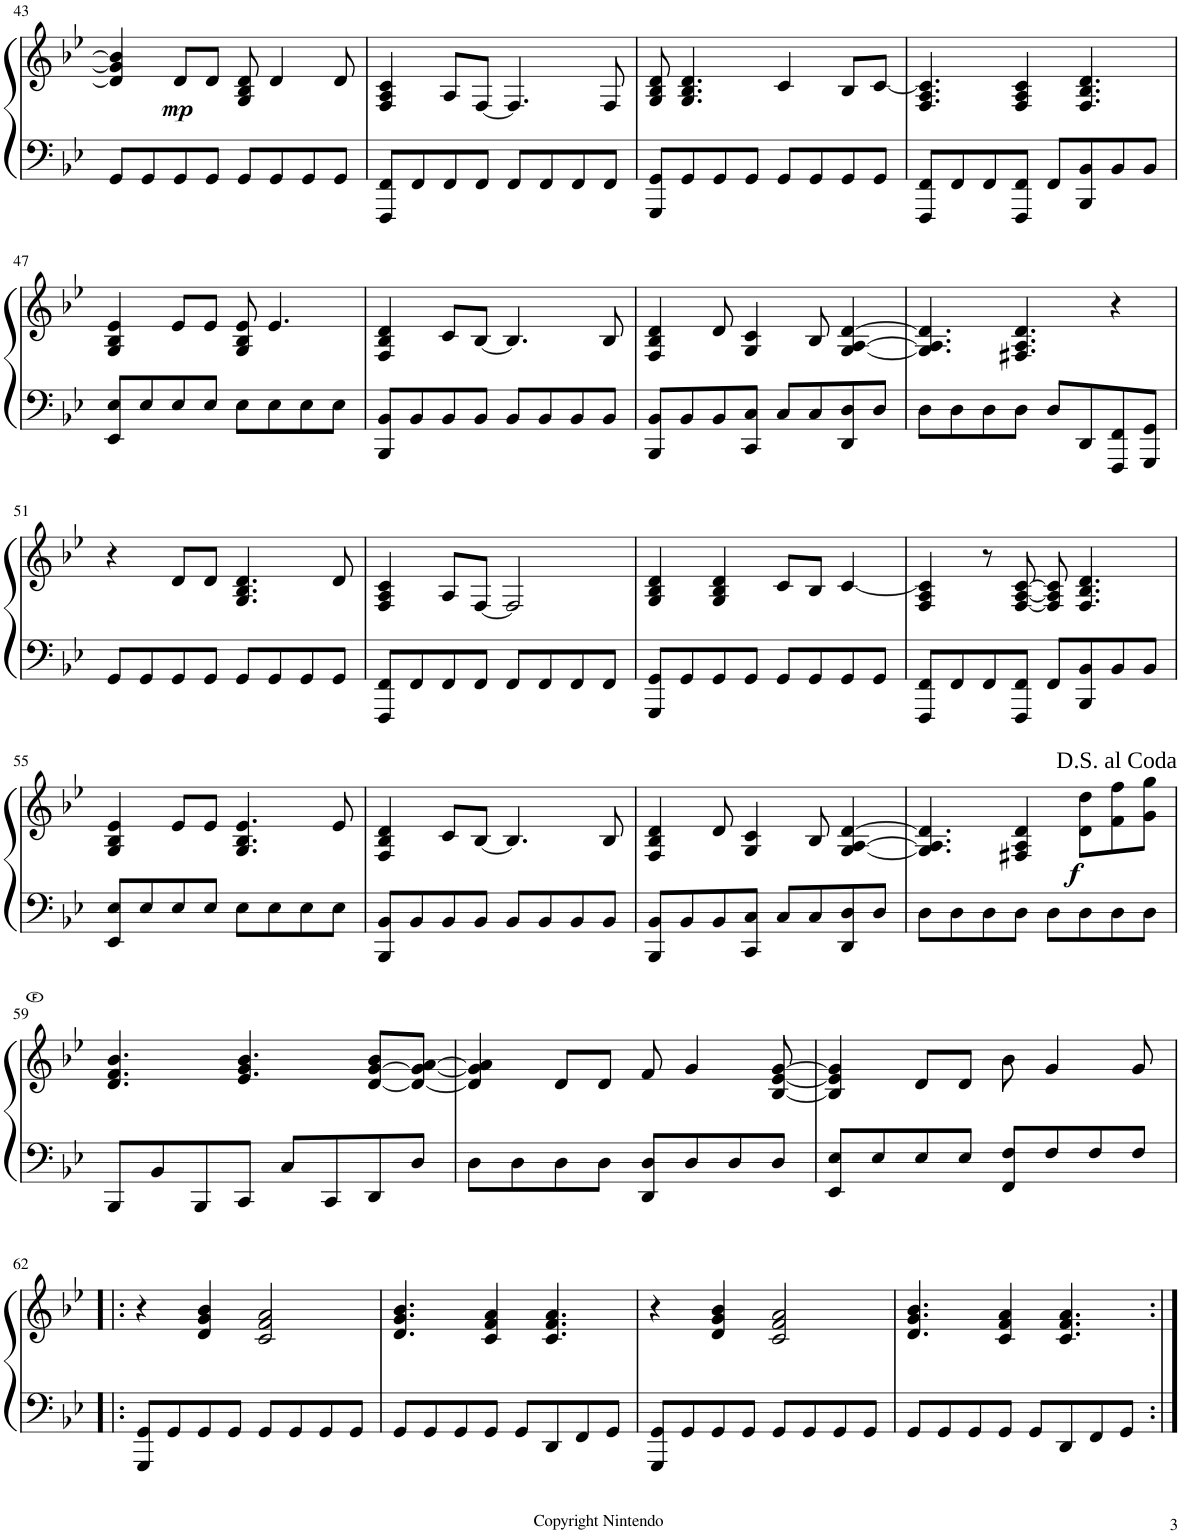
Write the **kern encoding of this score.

**kern	**kern	**dynam
*part1	*part1	*part1
*staff2	*staff1	*staff1/2
*I"Piano	*	*
*I'Pno	*	*
!!LO:PB:g=z
*clefF4	*clefG2	*
*k[b-e-]	*k[b-e-]	*
*M4/4	*M4/4	*
=43	=43	=43
8GG/L	4d/] 4g/] 4b-/]	.
8GG/	.	.
!	!	!LO:DY:b
8GG/	8d/L	mp
8GG/J	8d/J	.
8GG/L	8G/ 8B-/ 8d/	.
8GG/	4d/	.
8GG/	.	.
8GG/J	8d/	.
=44	=44	=44
8FFF/ 8FF/L	4F/ 4A/ 4c/	.
8FF/	.	.
8FF/	8A/L	.
8FF/J	[8F/J	.
8FF/L	4.F/]	.
8FF/	.	.
8FF/	.	.
8FF/J	8F/	.
=45	=45	=45
8GGG/ 8GG/L	8G/ 8B-/ 8d/	.
8GG/	4.G/ 4.B-/ 4.d/	.
8GG/	.	.
8GG/J	.	.
8GG/L	4c/	.
8GG/	.	.
8GG/	8B-/L	.
8GG/J	[8c/J	.
=46	=46	=46
8FFF/ 8FF/L	4.F/ 4.A/ 4.c/]	.
8FF/	.	.
8FF/	.	.
8FFF/ 8FF/J	4F/ 4A/ 4c/	.
8FF/L	.	.
8BBB-/ 8BB-/	4.F/ 4.B-/ 4.d/	.
8BB-/	.	.
8BB-/J	.	.
!!LO:LB:g=z
=47	=47	=47
8EE-/ 8E-/L	4G/ 4B-/ 4e-/	.
8E-/	.	.
8E-/	8e-/L	.
8E-/J	8e-/J	.
8E-\L	8G/ 8B-/ 8e-/	.
8E-\	4.e-/	.
8E-\	.	.
8E-\J	.	.
=48	=48	=48
8BBB-/ 8BB-/L	4F/ 4B-/ 4d/	.
8BB-/	.	.
8BB-/	8c/L	.
8BB-/J	[8B-/J	.
8BB-/L	4.B-/]	.
8BB-/	.	.
8BB-/	.	.
8BB-/J	8B-/	.
=49	=49	=49
8BBB-/ 8BB-/L	4F/ 4B-/ 4d/	.
8BB-/	.	.
8BB-/	8d/	.
8CC/ 8C/J	4G/ 4c/	.
8C/L	.	.
8C/	8B-/	.
8DD/ 8D/	[4G/ [4A/ [4d/	.
8D/J	.	.
=50	=50	=50
8D\L	4.G/] 4.A/] 4.d/]	.
8D\	.	.
8D\	.	.
8D\J	4.F#X/ 4.A/ 4.d/	.
8D/L	.	.
8DD/	.	.
8FFF/ 8FF/	4r	.
8GGG/ 8GG/J	.	.
!!LO:LB:g=z
=51	=51	=51
8GG/L	4r	.
8GG/	.	.
8GG/	8d/L	.
8GG/J	8d/J	.
8GG/L	4.G/ 4.B-/ 4.d/	.
8GG/	.	.
8GG/	.	.
8GG/J	8d/	.
=52	=52	=52
8FFF/ 8FF/L	4F/ 4A/ 4c/	.
8FF/	.	.
8FF/	8A/L	.
8FF/J	[8F/J	.
8FF/L	2F/]	.
8FF/	.	.
8FF/	.	.
8FF/J	.	.
=53	=53	=53
8GGG/ 8GG/L	4G/ 4B-/ 4d/	.
8GG/	.	.
8GG/	4G/ 4B-/ 4d/	.
8GG/J	.	.
8GG/L	8c/L	.
8GG/	8B-/J	.
8GG/	[4c/	.
8GG/J	.	.
=54	=54	=54
8FFF/ 8FF/L	4F/ 4A/ 4c/]	.
8FF/	.	.
8FF/	8r	.
8FFF/ 8FF/J	[8F/ [8A/ [8c/	.
8FF/L	8F/] 8A/] 8c/]	.
8BBB-/ 8BB-/	4.F/ 4.B-/ 4.d/	.
8BB-/	.	.
8BB-/J	.	.
!!LO:LB:g=z
=55	=55	=55
8EE-/ 8E-/L	4G/ 4B-/ 4e-/	.
8E-/	.	.
8E-/	8e-/L	.
8E-/J	8e-/J	.
8E-\L	4.G/ 4.B-/ 4.e-/	.
8E-\	.	.
8E-\	.	.
8E-\J	8e-/	.
=56	=56	=56
8BBB-/ 8BB-/L	4F/ 4B-/ 4d/	.
8BB-/	.	.
8BB-/	8c/L	.
8BB-/J	[8B-/J	.
8BB-/L	4.B-/]	.
8BB-/	.	.
8BB-/	.	.
8BB-/J	8B-/	.
=57	=57	=57
8BBB-/ 8BB-/L	4F/ 4B-/ 4d/	.
8BB-/	.	.
8BB-/	8d/	.
8CC/ 8C/J	4G/ 4c/	.
8C/L	.	.
8C/	8B-/	.
8DD/ 8D/	[4G/ [4A/ [4d/	.
8D/J	.	.
=58	=58	=58
8D\L	4.G/] 4.A/] 4.d/]	.
8D\	.	.
8D\	.	.
8D\J	4F#X/ 4A/ 4d/	.
8D\L	.	.
!	!	!LO:DY:b
8D\	8d\ 8dd\L	f
8D\	8f\ 8ff\	.
8D\J	[8g\ [8gg\J	.
!	!LO:TX:a:t=<font face="Times New Roman"/>D.S. al Coda	!
!LO:TX:a:t=<font face="Times New Roman"/>D.S. al Coda	!	!
!!LO:LB:g=z
=59	=59	=59
8BBB-/L	4.d/ 4.f/ 4.b-/	.
8BB-/	.	.
8BBB-/	.	.
8CC/J	4.e-/ 4.g/] 4.g/ 4.b-/	.
8C/L	.	.
8CC/	.	.
8DD/	[8d/ [8g/ 8b-/L	.
8D/J	8d/_ 8g/_ [8a/J	.
=60	=60	=60
8D\L	4d/] 4g/] 4a/]	.
8D\	.	.
8D\	8d/L	.
8D\J	8d/J	.
8DD/ 8D/L	8f/	.
8D/	4g/	.
8D/	.	.
8D/J	[8B-/ [8e-/ [8g/	.
=61	=61	=61
8EE-/ 8E-/L	4B-/] 4e-/] 4g/]	.
8E-/	.	.
8E-/	8d/L	.
8E-/J	8d/J	.
8FF/ 8F/L	8b-\	.
8F/	4g/	.
8F/	.	.
8F/J	8g/	.
!!LO:LB:g=z
=62!|:	=62!|:	=62!|:
8GGG/ 8GG/L	4r	.
8GG/	.	.
8GG/	4d/ 4g/ 4b-/	.
8GG/J	.	.
8GG/L	2c/ 2f/ 2a/	.
8GG/	.	.
8GG/	.	.
8GG/J	.	.
=63	=63	=63
8GG/L	4.d/ 4.g/ 4.b-/	.
8GG/	.	.
8GG/	.	.
8GG/J	4c/ 4f/ 4a/	.
8GG/L	.	.
8DD/	4.c/ 4.f/ 4.a/	.
8FF/	.	.
8GG/J	.	.
=64	=64	=64
8GGG/ 8GG/L	4r	.
8GG/	.	.
8GG/	4d/ 4g/ 4b-/	.
8GG/J	.	.
8GG/L	2c/ 2f/ 2a/	.
8GG/	.	.
8GG/	.	.
8GG/J	.	.
=65	=65	=65
8GG/L	4.d/ 4.g/ 4.b-/	.
8GG/	.	.
8GG/	.	.
8GG/J	4c/ 4f/ 4a/	.
8GG/L	.	.
8DD/	4.c/ 4.f/ 4.a/	.
8FF/	.	.
8GG/J	.	.
=:|!	=:|!	=:|!
*-	*-	*-
